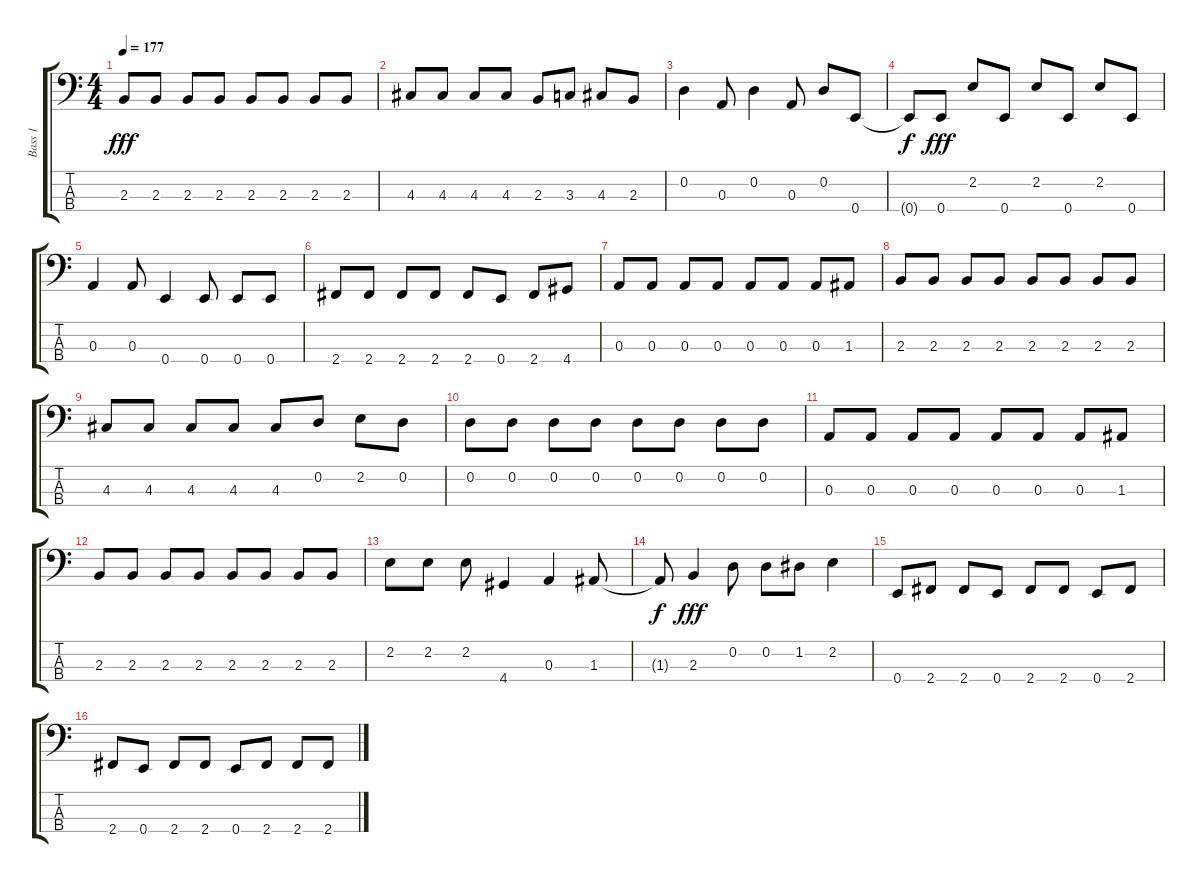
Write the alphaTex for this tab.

\track ("Bass 1" "Bass 1") {instrument electricbassfinger}
\staff {score tabs}
\tuning (G2 D2 A1 E1) {hide}
\ts (4 4)
\tempo 177
\clef f4
\ks c
2.3.8{dy fff} 2.3.8 2.3.8 2.3.8 2.3.8 2.3.8 2.3.8 2.3.8 |
4.3.8 4.3.8 4.3.8 4.3.8 2.3.8 3.3.8 4.3.8 2.3.8 |
0.2.4 0.3.8 0.2.4 0.3.8 0.2.8 0.4.8 |
0.4{t}.8{dy f} 0.4.8{dy fff} 2.2.8 0.4.8 2.2.8 0.4.8 2.2.8 0.4.8 |
0.3.4 0.3.8 0.4.4 0.4.8 0.4.8 0.4.8 |
2.4.8 2.4.8 2.4.8 2.4.8 2.4.8 0.4.8 2.4.8 4.4.8 |
0.3.8 0.3.8 0.3.8 0.3.8 0.3.8 0.3.8 0.3.8 1.3.8 |
2.3.8 2.3.8 2.3.8 2.3.8 2.3.8 2.3.8 2.3.8 2.3.8 |
4.3.8 4.3.8 4.3.8 4.3.8 4.3.8 0.2.8 2.2.8 0.2.8 |
0.2.8 0.2.8 0.2.8 0.2.8 0.2.8 0.2.8 0.2.8 0.2.8 |
0.3.8 0.3.8 0.3.8 0.3.8 0.3.8 0.3.8 0.3.8 1.3.8 |
2.3.8 2.3.8 2.3.8 2.3.8 2.3.8 2.3.8 2.3.8 2.3.8 |
2.2.8 2.2.8 2.2.8 4.4.4 0.3.4 1.3.8 |
1.3{t}.8{dy f} 2.3.4{dy fff} 0.2.8 0.2.8 1.2.8 2.2.4 |
0.4.8 2.4.8 2.4.8 0.4.8 2.4.8 2.4.8 0.4.8 2.4.8 |
2.4.8 0.4.8 2.4.8 2.4.8 0.4.8 2.4.8 2.4.8 2.4.8
